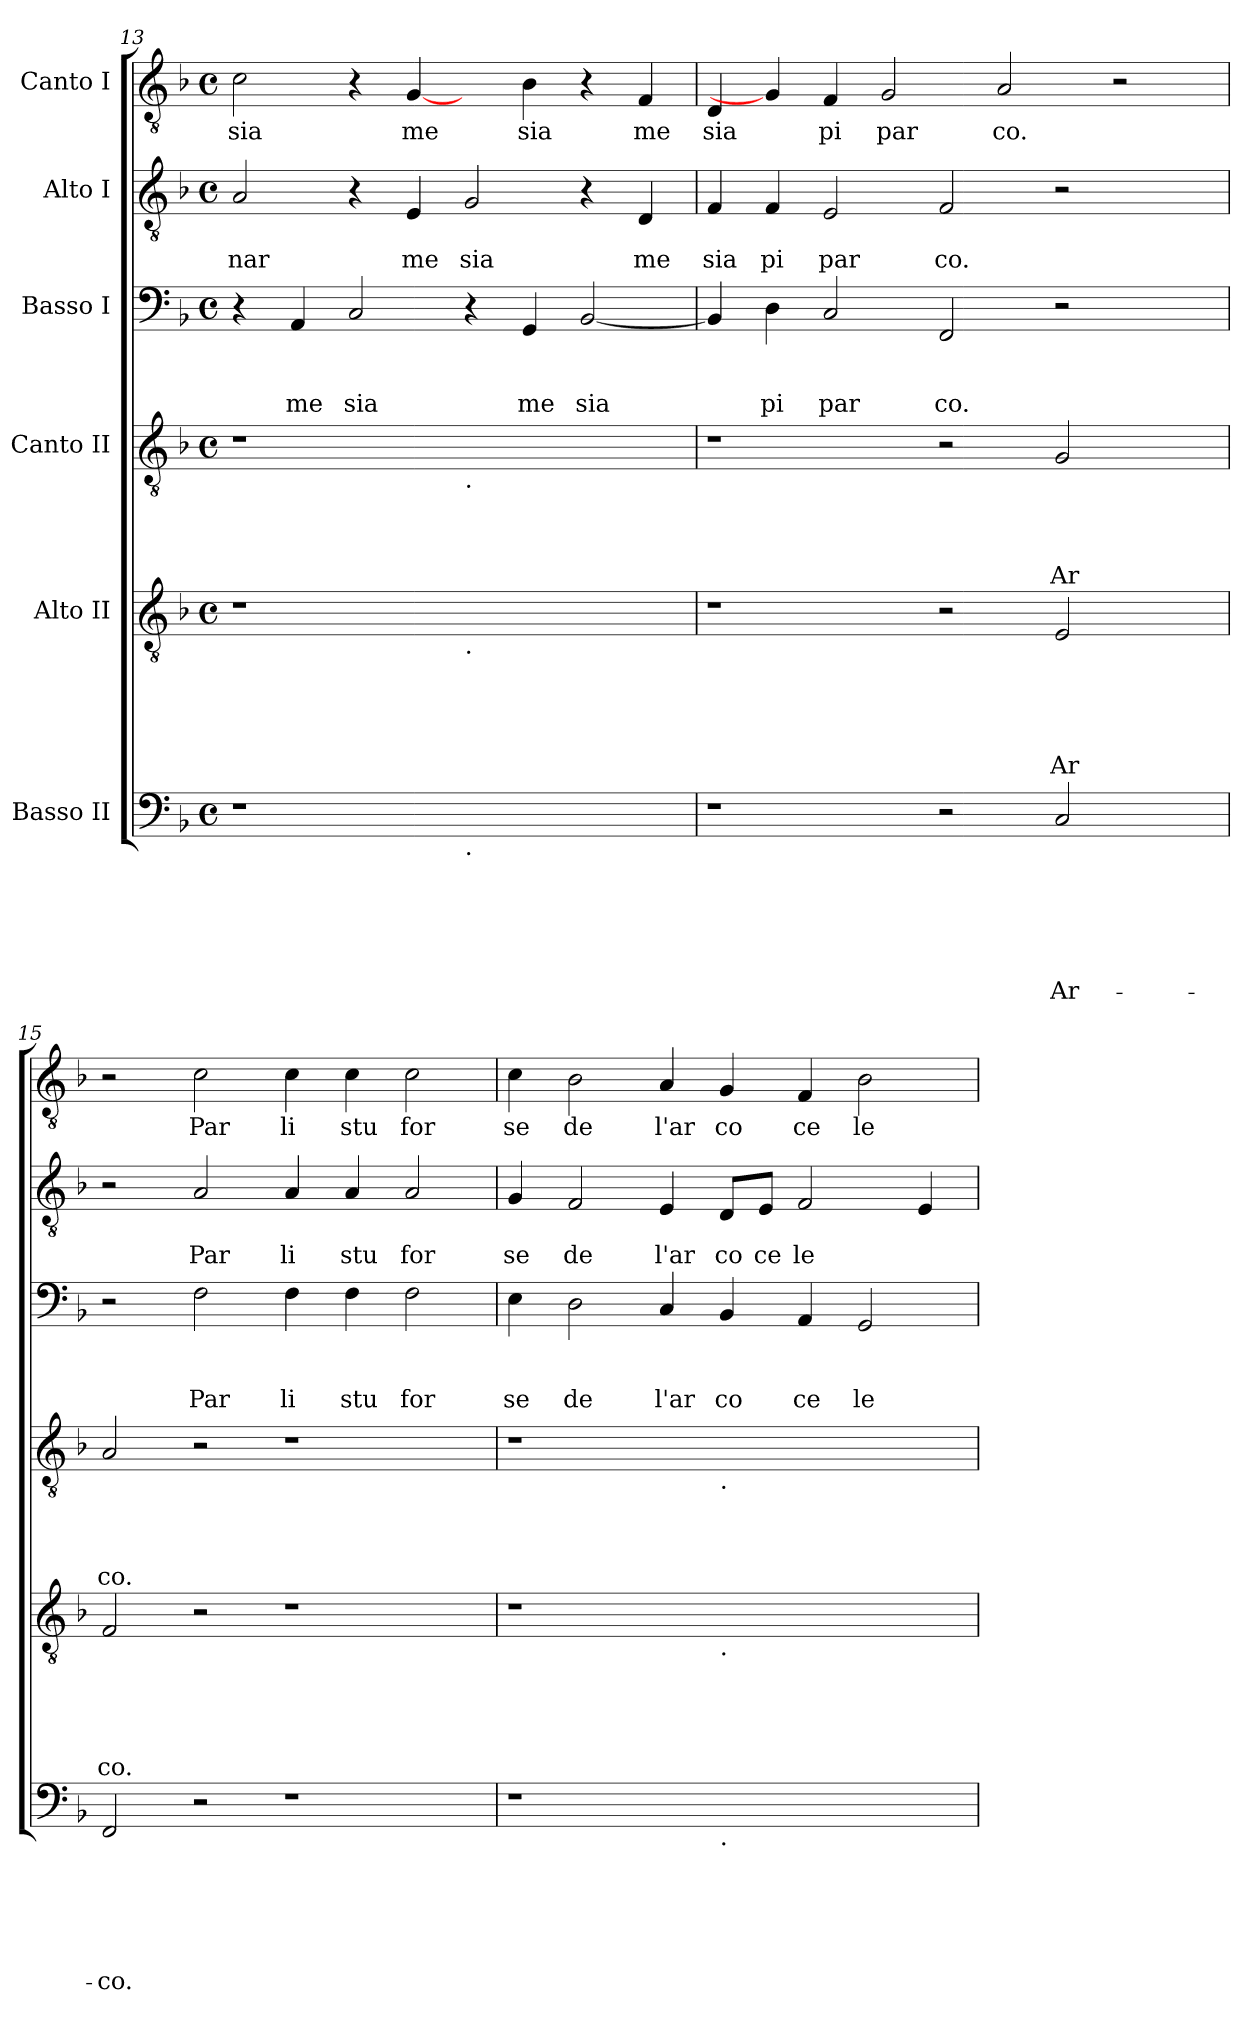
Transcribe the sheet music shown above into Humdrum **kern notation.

**kern	**text	**text	**text	**text	**text	**text	**kern	**text	**text	**text	**text	**text	**kern	**text	**text	**text	**text	**kern	**text	**text	**text	**kern	**text	**text	**kern	**text
*part6	*part6	*part6	*part6	*part6	*part6	*part6	*part5	*part5	*part5	*part5	*part5	*part5	*part4	*part4	*part4	*part4	*part4	*part3	*part3	*part3	*part3	*part2	*part2	*part2	*part1	*part1
*staff6	*staff6	*staff6	*staff6	*staff6	*staff6	*staff6	*staff5	*staff5	*staff5	*staff5	*staff5	*staff5	*staff4	*staff4	*staff4	*staff4	*staff4	*staff3	*staff3	*staff3	*staff3	*staff2	*staff2	*staff2	*staff1	*staff1
*I"Basso II	*	*	*	*	*	*	*I"Alto II	*	*	*	*	*	*I"Canto II	*	*	*	*	*I"Basso I	*	*	*	*I"Alto I	*	*	*I"Canto I	*
*clefF4	*	*	*	*	*	*	*clefGv2	*	*	*	*	*	*clefGv2	*	*	*	*	*clefF4	*	*	*	*clefGv2	*	*	*clefGv2	*
*k[b-]	*	*	*	*	*	*	*k[b-]	*	*	*	*	*	*k[b-]	*	*	*	*	*k[b-]	*	*	*	*k[b-]	*	*	*k[b-]	*
*F:	*	*	*	*	*	*	*F:	*	*	*	*	*	*F:	*	*	*	*	*F:	*	*	*	*F:	*	*	*F:	*
*M4/4	*	*	*	*	*	*	*M4/4	*	*	*	*	*	*M4/4	*	*	*	*	*M4/4	*	*	*	*M4/4	*	*	*M4/4	*
*met(c)	*	*	*	*	*	*	*met(c)	*	*	*	*	*	*met(c)	*	*	*	*	*met(c)	*	*	*	*met(c)	*	*	*met(c)	*
=13	=13	=13	=13	=13	=13	=13	=13	=13	=13	=13	=13	=13	=13	=13	=13	=13	=13	=13	=13	=13	=13	=13	=13	=13	=13	=13
!	!	!	!	!	!	!	!	!	!	!	!	!	!	!	!	!	!	!	!	!	!	!	!	!LO:LY:b	!	!LO:LY:b
1r	.	.	.	.	.	.	1r	.	.	.	.	.	1r	.	.	.	.	4r	.	.	.	2A/	.	-nar	2c\	sia
!	!	!	!	!	!	!	!	!	!	!	!	!	!	!	!	!	!	!	!	!	!LO:LY:b	!	!	!	!	!
.	.	.	.	.	.	.	.	.	.	.	.	.	.	.	.	.	.	4AA/	.	.	me	.	.	.	.	.
!	!	!	!	!	!	!	!	!	!	!	!	!	!	!	!	!	!	!	!	!	!LO:LY:b	!	!	!	!	!
.	.	.	.	.	.	.	.	.	.	.	.	.	.	.	.	.	.	2C/	.	.	sia	4r	.	.	4r	.
!	!	!	!	!	!	!	!	!	!	!	!	!	!	!	!	!	!	!	!	!	!	!	!	!LO:LY:b	!	!LO:LY:b
.	.	.	.	.	.	.	.	.	.	.	.	.	.	.	.	.	.	.	.	.	.	4E/	.	me	[4G/	me
!	!	!	!	!	!	!	!	!	!	!	!	!	!LO:TX:b:t=.	!	!	!	!	!	!	!	!	!	!	!	!	!
!	!	!	!	!	!	!	!LO:TX:b:t=.	!	!	!	!	!	!	!	!	!	!	!	!	!	!	!	!	!	!	!
!LO:TX:b:t=.	!	!	!	!	!	!	!	!	!	!	!	!	!	!	!	!	!	!	!	!	!	!	!	!	!	!
!	!	!	!	!	!	!	!	!	!	!	!	!	!	!	!	!	!	!	!	!	!	!	!	!LO:LY:b	!	!
1ryy	.	.	.	.	.	.	1ryy	.	.	.	.	.	1ryy	.	.	.	.	4r	.	.	.	2G/	.	sia	4ryy	.
!	!	!	!	!	!	!	!	!	!	!	!	!	!	!	!	!	!	!	!	!	!LO:LY:b	!	!	!	!	!LO:LY:b
.	.	.	.	.	.	.	.	.	.	.	.	.	.	.	.	.	.	4GG/	.	.	me	.	.	.	4B-\	sia
!	!	!	!	!	!	!	!	!	!	!	!	!	!	!	!	!	!	!	!	!	!LO:LY:b	!	!	!	!	!
.	.	.	.	.	.	.	.	.	.	.	.	.	.	.	.	.	.	[>2BB-/	.	.	sia	4r	.	.	4r	.
!	!	!	!	!	!	!	!	!	!	!	!	!	!	!	!	!	!	!	!	!	!	!	!	!LO:LY:b	!	!LO:LY:b
.	.	.	.	.	.	.	.	.	.	.	.	.	.	.	.	.	.	.	.	.	.	4D/	.	me	4F/	me
!!LO:PB:g=z
=14	=14	=14	=14	=14	=14	=14	=14	=14	=14	=14	=14	=14	=14	=14	=14	=14	=14	=14	=14	=14	=14	=14	=14	=14	=14	=14
!	!	!	!	!	!	!	!	!	!	!	!	!	!	!	!	!	!	!	!	!	!	!	!	!LO:LY:b	!	!LO:LY:b
1r	.	.	.	.	.	.	1r	.	.	.	.	.	1r	.	.	.	.	4BB-/]	.	.	.	4F/	.	sia	4D/	sia
!	!	!	!	!	!	!	!	!	!	!	!	!	!	!	!	!	!	!	!	!	!LO:LY:b	!	!	!LO:LY:b	!	!
.	.	.	.	.	.	.	.	.	.	.	.	.	.	.	.	.	.	4D\	.	.	pi	4F/	.	pi	4G/]	.
!	!	!	!	!	!	!	!	!	!	!	!	!	!	!	!	!	!	!	!	!	!LO:LY:b	!	!	!LO:LY:b	!	!LO:LY:b
.	.	.	.	.	.	.	.	.	.	.	.	.	.	.	.	.	.	2C/	.	.	par	2E/	.	par	4F/	pi
!	!	!	!	!	!	!	!	!	!	!	!	!	!	!	!	!	!	!	!	!	!	!	!	!	!	!LO:LY:b
.	.	.	.	.	.	.	.	.	.	.	.	.	.	.	.	.	.	.	.	.	.	.	.	.	2G/	par
!	!	!	!	!	!	!	!	!	!	!	!	!	!	!	!	!	!	!	!	!	!LO:LY:b	!	!	!LO:LY:b	!	!
2r	.	.	.	.	.	.	2r	.	.	.	.	.	2r	.	.	.	.	2FF/	.	.	co.	2F/	.	co.	.	.
!	!	!	!	!	!	!	!	!	!	!	!	!	!	!	!	!	!	!	!	!	!	!	!	!	!	!LO:LY:b
.	.	.	.	.	.	.	.	.	.	.	.	.	.	.	.	.	.	.	.	.	.	.	.	.	2A/	co.
!	!	!	!	!	!	!LO:LY:b	!	!	!	!	!	!LO:LY:b	!	!	!	!	!LO:LY:b	!	!	!	!	!	!	!	!	!
2C/	.	.	.	.	.	Ar-	2E/	.	.	.	.	Ar	2G/	.	.	.	Ar	2r	.	.	.	2r	.	.	.	.
.	.	.	.	.	.	.	.	.	.	.	.	.	.	.	.	.	.	.	.	.	.	.	.	.	2r	.
4ryy	.	.	.	.	.	.	4ryy	.	.	.	.	.	4ryy	.	.	.	.	4ryy	.	.	.	4ryy	.	.	.	.
=15	=15	=15	=15	=15	=15	=15	=15	=15	=15	=15	=15	=15	=15	=15	=15	=15	=15	=15	=15	=15	=15	=15	=15	=15	=15	=15
!	!	!	!	!	!	!LO:LY:b	!	!	!	!	!	!LO:LY:b	!	!	!	!	!LO:LY:b	!	!	!	!	!	!	!	!	!
2FF/	.	.	.	.	.	-co.	2F/	.	.	.	.	co.	2A/	.	.	.	co.	2r	.	.	.	2r	.	.	2r	.
!	!	!	!	!	!	!	!	!	!	!	!	!	!	!	!	!	!	!	!	!	!LO:LY:b	!	!	!LO:LY:b	!	!LO:LY:b
2r	.	.	.	.	.	.	2r	.	.	.	.	.	2r	.	.	.	.	2F\	.	.	Par	2A/	.	Par	2c\	Par
!	!	!	!	!	!	!	!	!	!	!	!	!	!	!	!	!	!	!	!	!	!LO:LY:b	!	!	!LO:LY:b	!	!LO:LY:b
1r	.	.	.	.	.	.	1r	.	.	.	.	.	1r	.	.	.	.	4F\	.	.	li	4A/	.	li	4c\	li
!	!	!	!	!	!	!	!	!	!	!	!	!	!	!	!	!	!	!	!	!	!LO:LY:b	!	!	!LO:LY:b	!	!LO:LY:b
.	.	.	.	.	.	.	.	.	.	.	.	.	.	.	.	.	.	4F\	.	.	stu	4A/	.	stu	4c\	stu
!	!	!	!	!	!	!	!	!	!	!	!	!	!	!	!	!	!	!	!	!	!LO:LY:b	!	!	!LO:LY:b	!	!LO:LY:b
.	.	.	.	.	.	.	.	.	.	.	.	.	.	.	.	.	.	2F\	.	.	for	2A/	.	for	2c\	for
=16	=16	=16	=16	=16	=16	=16	=16	=16	=16	=16	=16	=16	=16	=16	=16	=16	=16	=16	=16	=16	=16	=16	=16	=16	=16	=16
!	!	!	!	!	!	!	!	!	!	!	!	!	!	!	!	!	!	!	!	!	!LO:LY:b	!	!	!LO:LY:b	!	!LO:LY:b
1r	.	.	.	.	.	.	1r	.	.	.	.	.	1r	.	.	.	.	4E\	.	.	se	4G/	.	se	4c>\	se
!	!	!	!	!	!	!	!	!	!	!	!	!	!	!	!	!	!	!	!	!	!LO:LY:b	!	!	!LO:LY:b	!	!LO:LY:b
.	.	.	.	.	.	.	.	.	.	.	.	.	.	.	.	.	.	2D\	.	.	de	2F/	.	de	2B-\	de
!	!	!	!	!	!	!	!	!	!	!	!	!	!	!	!	!	!	!	!	!	!LO:LY:b	!	!	!LO:LY:b	!	!LO:LY:b
.	.	.	.	.	.	.	.	.	.	.	.	.	.	.	.	.	.	4C/	.	.	l'ar	4E/	.	l'ar	4A/	l'ar
!	!	!	!	!	!	!	!	!	!	!	!	!	!LO:TX:b:t=.	!	!	!	!	!	!	!	!	!	!	!	!	!
!	!	!	!	!	!	!	!LO:TX:b:t=.	!	!	!	!	!	!	!	!	!	!	!	!	!	!	!	!	!	!	!
!LO:TX:b:t=.	!	!	!	!	!	!	!	!	!	!	!	!	!	!	!	!	!	!	!	!	!	!	!	!	!	!
!	!	!	!	!	!	!	!	!	!	!	!	!	!	!	!	!	!	!	!	!	!LO:LY:b	!	!	!LO:LY:b	!	!LO:LY:b
1ryy	.	.	.	.	.	.	1ryy	.	.	.	.	.	1ryy	.	.	.	.	4BB-/	.	.	co	8D/L	.	co	4G/	co
!	!	!	!	!	!	!	!	!	!	!	!	!	!	!	!	!	!	!	!	!	!	!	!	!LO:LY:b	!	!
.	.	.	.	.	.	.	.	.	.	.	.	.	.	.	.	.	.	.	.	.	.	8E/J	.	ce	.	.
!	!	!	!	!	!	!	!	!	!	!	!	!	!	!	!	!	!	!	!	!	!LO:LY:b	!	!	!LO:LY:b	!	!LO:LY:b
.	.	.	.	.	.	.	.	.	.	.	.	.	.	.	.	.	.	4AA/	.	.	ce	2F/	.	le	4F/	ce
!	!	!	!	!	!	!	!	!	!	!	!	!	!	!	!	!	!	!	!	!	!LO:LY:b	!	!	!	!	!LO:LY:b
.	.	.	.	.	.	.	.	.	.	.	.	.	.	.	.	.	.	2GG/	.	.	le	.	.	.	2B-\	le
.	.	.	.	.	.	.	.	.	.	.	.	.	.	.	.	.	.	.	.	.	.	4E/	.	.	.	.
=	=	=	=	=	=	=	=	=	=	=	=	=	=	=	=	=	=	=	=	=	=	=	=	=	=	=
*-	*-	*-	*-	*-	*-	*-	*-	*-	*-	*-	*-	*-	*-	*-	*-	*-	*-	*-	*-	*-	*-	*-	*-	*-	*-	*-
